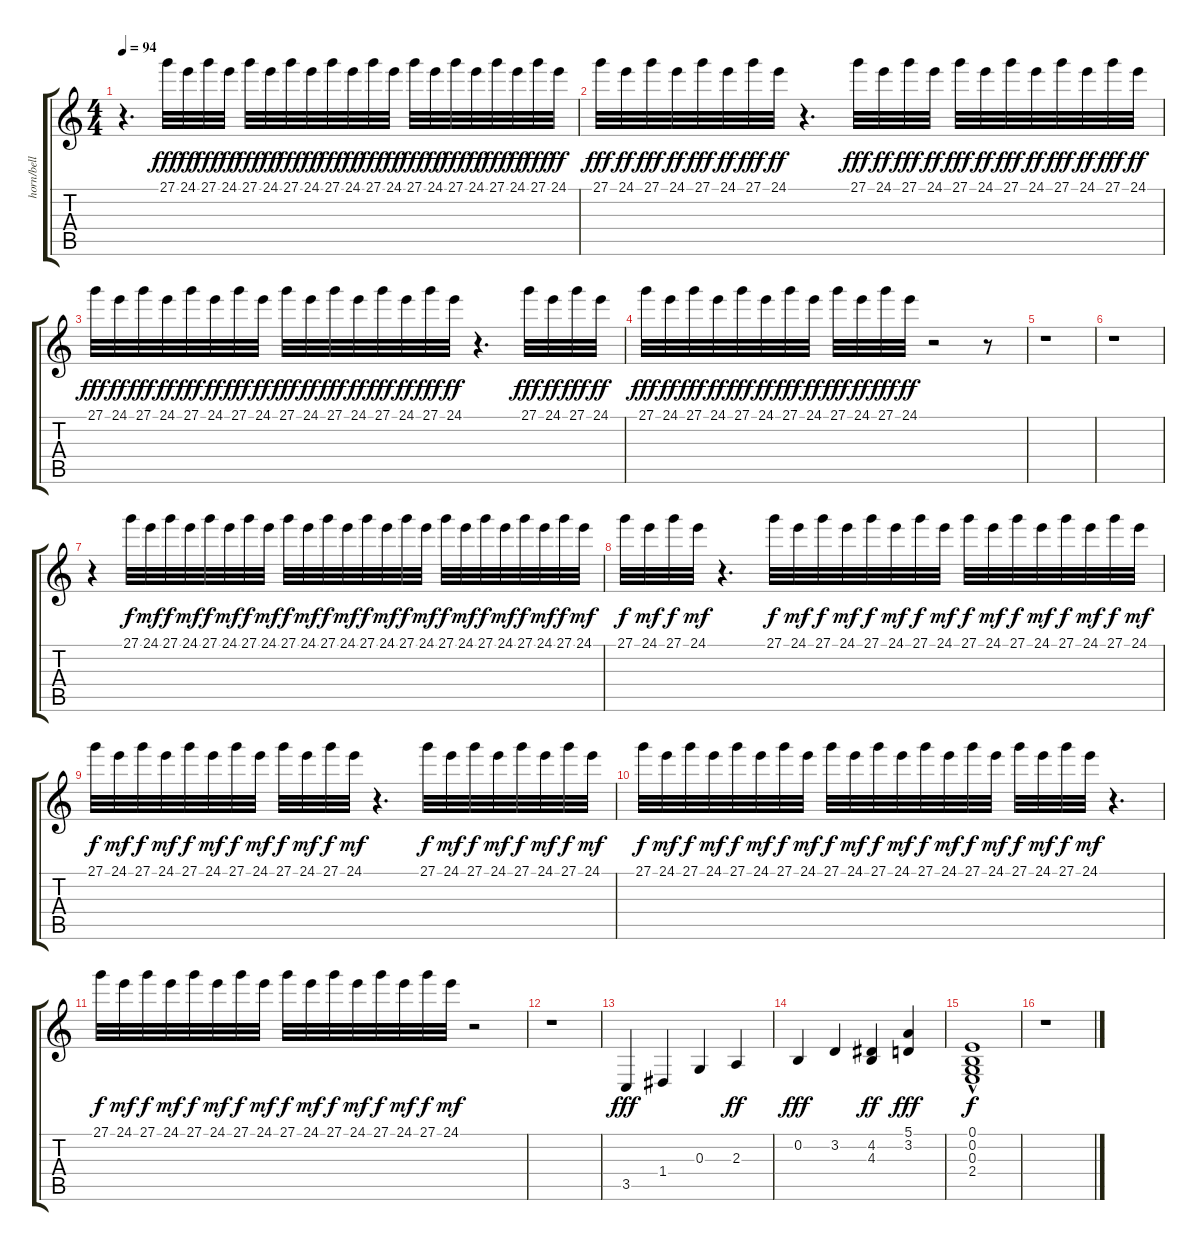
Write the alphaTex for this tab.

\track ("horn/bell" "horn/bell") {instrument whistle}
\staff {score tabs}
\tuning (E4 B3 G3 D3 A2 E2) {hide}
\ts (4 4)
\tempo 94
\clef g2
\ks c
r.4{d dy ff} 27.1.32{dy fff volume 3} 24.1.32{dy ff} 27.1.32{dy fff} 24.1.32{dy ff} 27.1.32{dy fff} 24.1.32{dy ff} 27.1.32{dy fff} 24.1.32{dy ff} 27.1.32{dy fff} 24.1.32{dy ff} 27.1.32{dy fff} 24.1.32{dy ff} 27.1.32{dy fff volume 2} 24.1.32{dy ff} 27.1.32{dy fff} 24.1.32{dy ff} 27.1.32{dy fff} 24.1.32{dy ff} 27.1.32{dy fff} 24.1.32{dy ff} |
27.1.32{dy fff} 24.1.32{dy ff} 27.1.32{dy fff} 24.1.32{dy ff} 27.1.32{dy fff} 24.1.32{dy ff} 27.1.32{dy fff} 24.1.32{dy ff} r.4{d} 27.1.32{dy fff volume 3} 24.1.32{dy ff} 27.1.32{dy fff} 24.1.32{dy ff} 27.1.32{dy fff} 24.1.32{dy ff} 27.1.32{dy fff} 24.1.32{dy ff} 27.1.32{dy fff} 24.1.32{dy ff} 27.1.32{dy fff} 24.1.32{dy ff} |
27.1.32{dy fff volume 3} 24.1.32{dy ff} 27.1.32{dy fff} 24.1.32{dy ff} 27.1.32{dy fff} 24.1.32{dy ff} 27.1.32{dy fff} 24.1.32{dy ff} 27.1.32{dy fff} 24.1.32{dy ff} 27.1.32{dy fff} 24.1.32{dy ff} 27.1.32{dy fff} 24.1.32{dy ff} 27.1.32{dy fff} 24.1.32{dy ff} r.4{d} 27.1.32{dy fff volume 3} 24.1.32{dy ff} 27.1.32{dy fff} 24.1.32{dy ff} |
27.1.32{dy fff} 24.1.32{dy ff} 27.1.32{dy fff} 24.1.32{dy ff} 27.1.32{dy fff} 24.1.32{dy ff} 27.1.32{dy fff} 24.1.32{dy ff} 27.1.32{dy fff} 24.1.32{dy ff} 27.1.32{dy fff} 24.1.32{dy ff} r.2 r.8 |
r.1 |
r.1 |
r.4 27.1.32{dy f volume 4} 24.1.32{dy mf} 27.1.32{dy f} 24.1.32{dy mf} 27.1.32{dy f} 24.1.32{dy mf} 27.1.32{dy f} 24.1.32{dy mf} 27.1.32{dy f} 24.1.32{dy mf} 27.1.32{dy f} 24.1.32{dy mf} 27.1.32{dy f volume 3} 24.1.32{dy mf} 27.1.32{dy f} 24.1.32{dy mf} 27.1.32{dy f} 24.1.32{dy mf} 27.1.32{dy f} 24.1.32{dy mf} 27.1.32{dy f} 24.1.32{dy mf} 27.1.32{dy f} 24.1.32{dy mf} |
27.1.32{dy f} 24.1.32{dy mf} 27.1.32{dy f} 24.1.32{dy mf} r.4{d} 27.1.32{dy f volume 3} 24.1.32{dy mf} 27.1.32{dy f} 24.1.32{dy mf} 27.1.32{dy f} 24.1.32{dy mf} 27.1.32{dy f} 24.1.32{dy mf} 27.1.32{dy f} 24.1.32{dy mf} 27.1.32{dy f} 24.1.32{dy mf} 27.1.32{dy f volume 2} 24.1.32{dy mf} 27.1.32{dy f} 24.1.32{dy mf} |
27.1.32{dy f} 24.1.32{dy mf} 27.1.32{dy f} 24.1.32{dy mf} 27.1.32{dy f} 24.1.32{dy mf} 27.1.32{dy f} 24.1.32{dy mf} 27.1.32{dy f} 24.1.32{dy mf} 27.1.32{dy f} 24.1.32{dy mf} r.4{d} 27.1.32{dy f volume 3} 24.1.32{dy mf} 27.1.32{dy f} 24.1.32{dy mf} 27.1.32{dy f} 24.1.32{dy mf} 27.1.32{dy f} 24.1.32{dy mf} |
27.1.32{dy f} 24.1.32{dy mf} 27.1.32{dy f} 24.1.32{dy mf} 27.1.32{dy f volume 3} 24.1.32{dy mf} 27.1.32{dy f} 24.1.32{dy mf} 27.1.32{dy f} 24.1.32{dy mf} 27.1.32{dy f} 24.1.32{dy mf} 27.1.32{dy f} 24.1.32{dy mf} 27.1.32{dy f} 24.1.32{dy mf} 27.1.32{dy f} 24.1.32{dy mf} 27.1.32{dy f} 24.1.32{dy mf} r.4{d} |
27.1.32{dy f volume 3} 24.1.32{dy mf} 27.1.32{dy f} 24.1.32{dy mf} 27.1.32{dy f} 24.1.32{dy mf} 27.1.32{dy f} 24.1.32{dy mf} 27.1.32{dy f} 24.1.32{dy mf} 27.1.32{dy f} 24.1.32{dy mf} 27.1.32{dy f} 24.1.32{dy mf} 27.1.32{dy f} 24.1.32{dy mf} r.2 |
r.1 |
3.5.4{dy fff volume 5 instrument synthbrass2} 1.4.4 0.3.4 2.3.4{dy ff} |
0.2.4{dy fff} 3.2.4 (4.2 4.3).4{dy ff volume 5} (5.1 3.2).4{dy fff} |
(0.1{hac} 0.2{hac} 0.3 2.4).1{dy f} |
r.1
